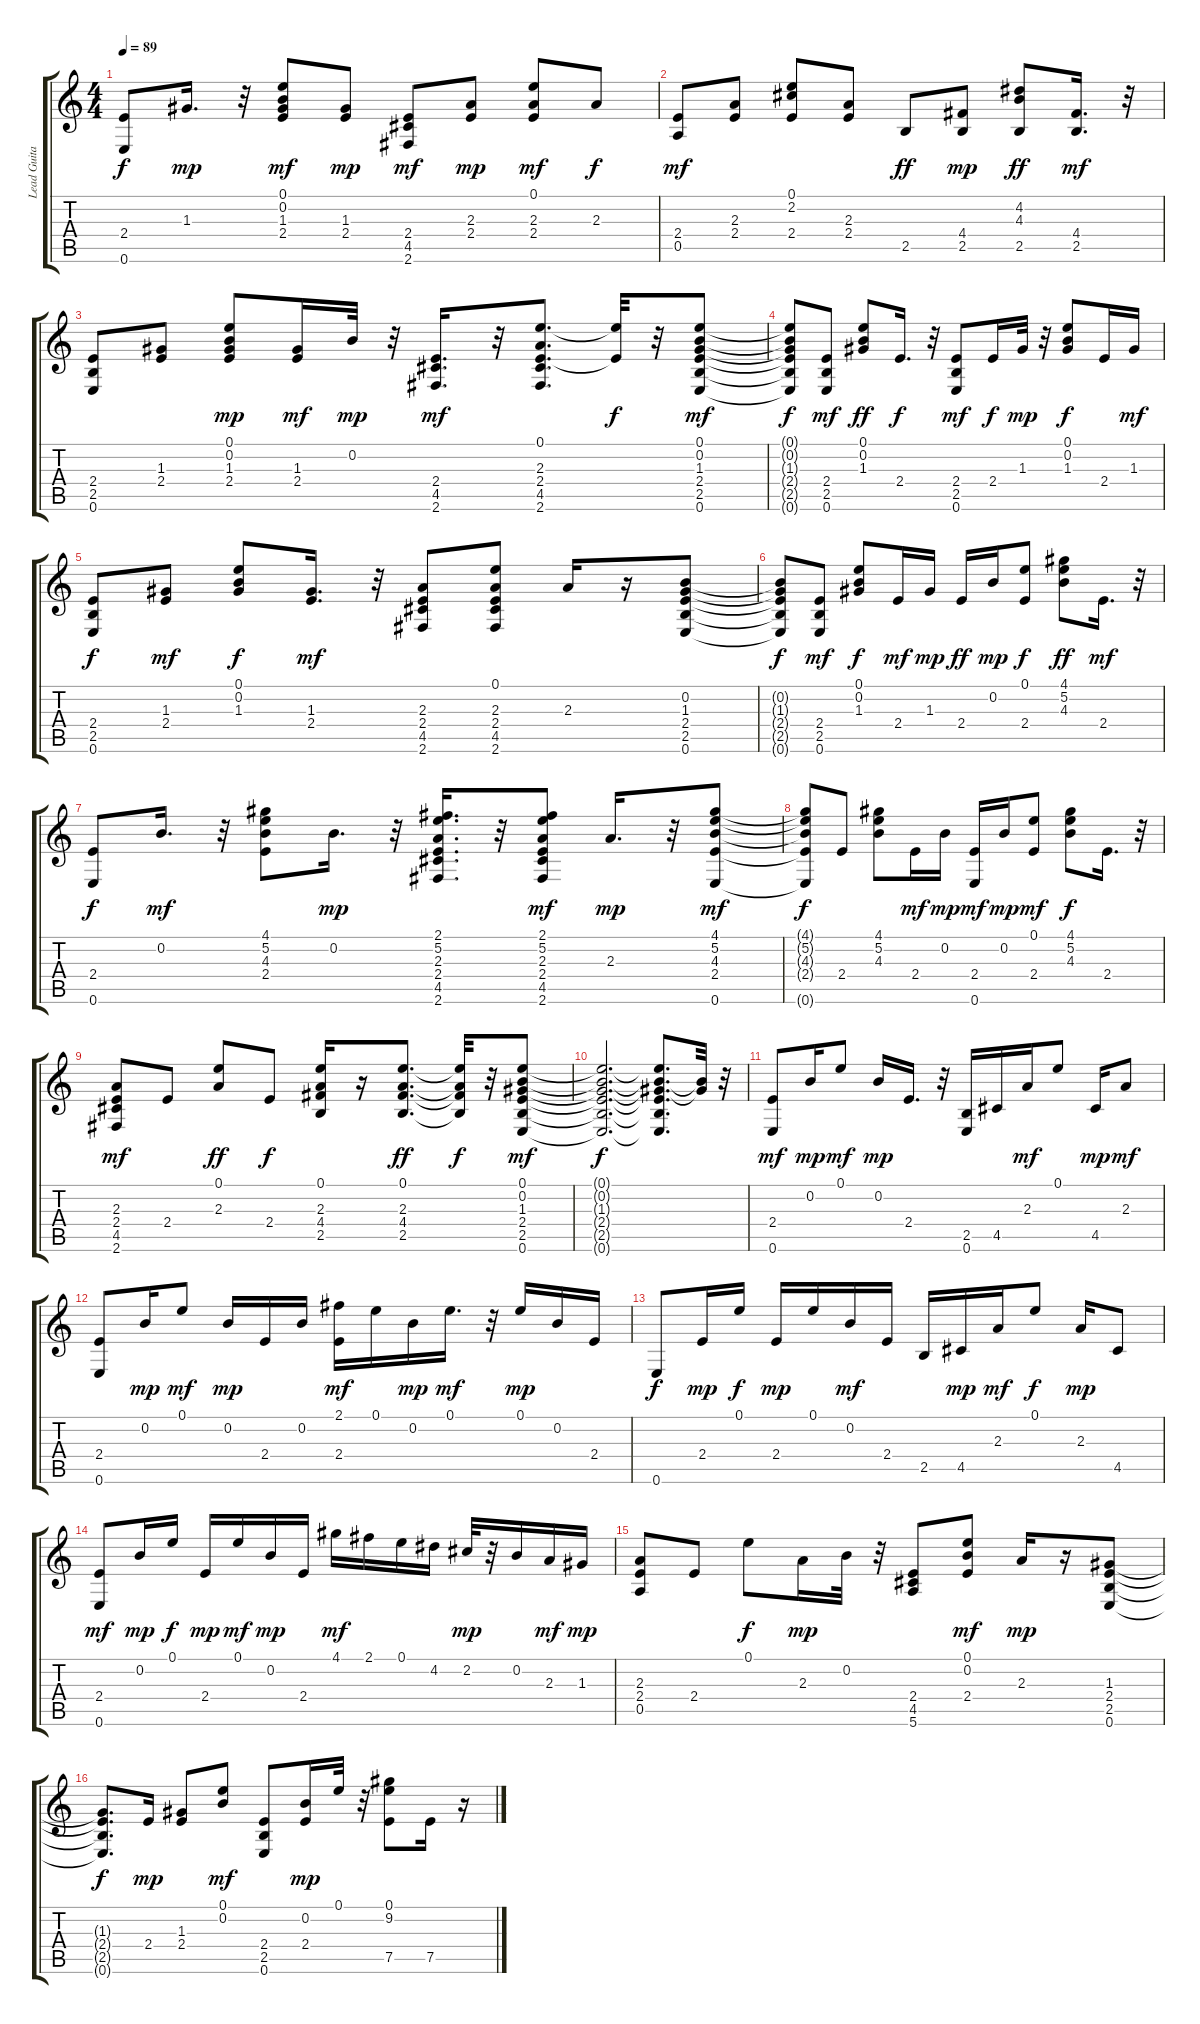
\track ("Lead Guitar" "Lead Guita") {instrument acousticguitarsteel}
\staff {score tabs}
\tuning (E4 B3 G3 D3 A2 E2) {hide}
\ts (4 4)
\tempo 89
\clef g2
\ks c
(2.4 0.6).8{dy f} 1.3.16{d dy mp} r.32 (0.1 0.2 1.3 2.4).8{dy mf} (1.3 2.4).8{dy mp} (2.4 4.5 2.6).8{dy mf} (2.3 2.4).8{dy mp} (0.1 2.3 2.4).8{dy mf} 2.3.8{dy f} |
(2.4 0.5).8{dy mf} (2.3 2.4).8 (0.1 2.2 2.4).8 (2.3 2.4).8 2.5.8{dy ff} (4.4 2.5).8{dy mp} (4.2 4.3 2.5).8{dy ff} (4.4 2.5).16{d dy mf} r.32 |
(2.4 2.5 0.6).8 (1.3 2.4).8 (0.1 0.2 1.3 2.4).8{dy mp} (1.3 2.4).16{dy mf} 0.2.32{dy mp} r.32 (2.4 4.5 2.6).16{d dy mf} r.32 (0.1 2.3 2.4 4.5 2.6).8{d} (0.1{t} 2.4{t}).32{dy f} r.32 (0.1 0.2 1.3 2.4 2.5 0.6).8{dy mf} |
(0.1{t} 0.2{t} 1.3{t} 2.4{t} 2.5{t} 0.6{t}).8{dy f} (2.4 2.5 0.6).8{dy mf} (0.1 0.2 1.3).8{dy ff} 2.4.16{d dy f} r.32 (2.4 2.5 0.6).8{dy mf} 2.4.16{dy f} 1.3.32{dy mp} r.32 (0.1 0.2 1.3).8{dy f} 2.4.16 1.3.16{dy mf} |
(2.4 2.5 0.6).8{dy f} (1.3 2.4).8{dy mf} (0.1 0.2 1.3).8{dy f} (1.3 2.4).16{d dy mf} r.32 (2.3 2.4 4.5 2.6).8 (0.1 2.3 2.4 4.5 2.6).8 2.3.16 r.16 (0.2 1.3 2.4 2.5 0.6).8 |
(0.2{t} 1.3{t} 2.4{t} 2.5{t} 0.6{t}).8{dy f} (2.4 2.5 0.6).8{dy mf} (0.1 0.2 1.3).8{dy f} 2.4.16{dy mf} 1.3.16{dy mp} 2.4.16{dy ff} 0.2.16{dy mp} (0.1 2.4).8{dy f} (4.1 5.2 4.3).8{dy ff} 2.4.16{d dy mf} r.32 |
(2.4 0.6).8{dy f} 0.2.16{d dy mf} r.32 (4.1 5.2 4.3 2.4).8 0.2.16{d dy mp} r.32 (2.1 5.2 2.3 2.4 4.5 2.6).16{d} r.32 (2.1 5.2 2.3 2.4 4.5 2.6).8{dy mf} 2.3.16{d dy mp} r.32 (4.1 5.2 4.3 2.4 0.6).8{dy mf} |
(4.1{t} 5.2{t} 4.3{t} 2.4{t} 0.6{t}).8{dy f} 2.4.8 (4.1 5.2 4.3).8 2.4.16{dy mf} 0.2.16{dy mp} (2.4 0.6).16{dy mf} 0.2.16{dy mp} (0.1 2.4).8{dy mf} (4.1 5.2 4.3).8{dy f} 2.4.16{d} r.32 |
(2.3 2.4 4.5 2.6).8{dy mf} 2.4.8 (0.1 2.3).8{dy ff} 2.4.8{dy f} (0.1 2.3 4.4 2.5).16 r.16 (0.1 2.3 4.4 2.5).8{d dy ff} (0.1{t} 2.3{t} 4.4{t} 2.5{t}).32{dy f} r.32 (0.1 0.2 1.3 2.4 2.5 0.6).8{dy mf} |
(0.1{t} 0.2{t} 1.3{t} 2.4{t} 2.5{t} 0.6{t}).2{d dy f} (0.1{t} 0.2{t} 1.3{t} 2.4{t} 2.5{t} 0.6{t}).8{d} (0.2{t} 1.3{t}).32 r.32 |
(2.4 0.6).8{dy mf} 0.2.16{dy mp} 0.1.8{dy mf} 0.2.16{dy mp} 2.4.16{d} r.32 (2.5 0.6).16 4.5.16 2.3.16{dy mf} 0.1.8 4.5.16{dy mp} 2.3.8{dy mf} |
(2.4 0.6).8 0.2.16{dy mp} 0.1.8{dy mf} 0.2.16{dy mp} 2.4.16 0.2.16 (2.1 2.4).16{dy mf} 0.1.16 0.2.16{dy mp} 0.1.16{d dy mf} r.32 0.1.16{dy mp} 0.2.16 2.4.16 |
0.6.8{dy f} 2.4.16{dy mp} 0.1.16{dy f} 2.4.16{dy mp} 0.1.16 0.2.16{dy mf} 2.4.16 2.5.16 4.5.16{dy mp} 2.3.16{dy mf} 0.1.8{dy f} 2.3.16{dy mp} 4.5.8 |
(2.4 0.6).8{dy mf} 0.2.16{dy mp} 0.1.16{dy f} 2.4.16{dy mp} 0.1.16{dy mf} 0.2.16{dy mp} 2.4.16 4.1.16{dy mf} 2.1.16 0.1.16 4.2.16 2.2.32{dy mp} r.32 0.2.16 2.3.16{dy mf} 1.3.16{dy mp} |
(2.3 2.4 0.5).8 2.4.8 0.1.8{dy f} 2.3.16{dy mp} 0.2.32 r.32 (2.4 4.5 5.6).8 (0.1 0.2 2.4).8{dy mf} 2.3.16{dy mp} r.16 (1.3 2.4 2.5 0.6).8 |
(1.3{t} 2.4{t} 2.5{t} 0.6{t}).8{d dy f} 2.4.16{dy mp} (1.3 2.4).8 (0.1 0.2).8{dy mf} (2.4 2.5 0.6).8 (0.2 2.4).16{dy mp} 0.1.32 r.32 (0.1 9.2 7.5).8 7.5.16 r.16
